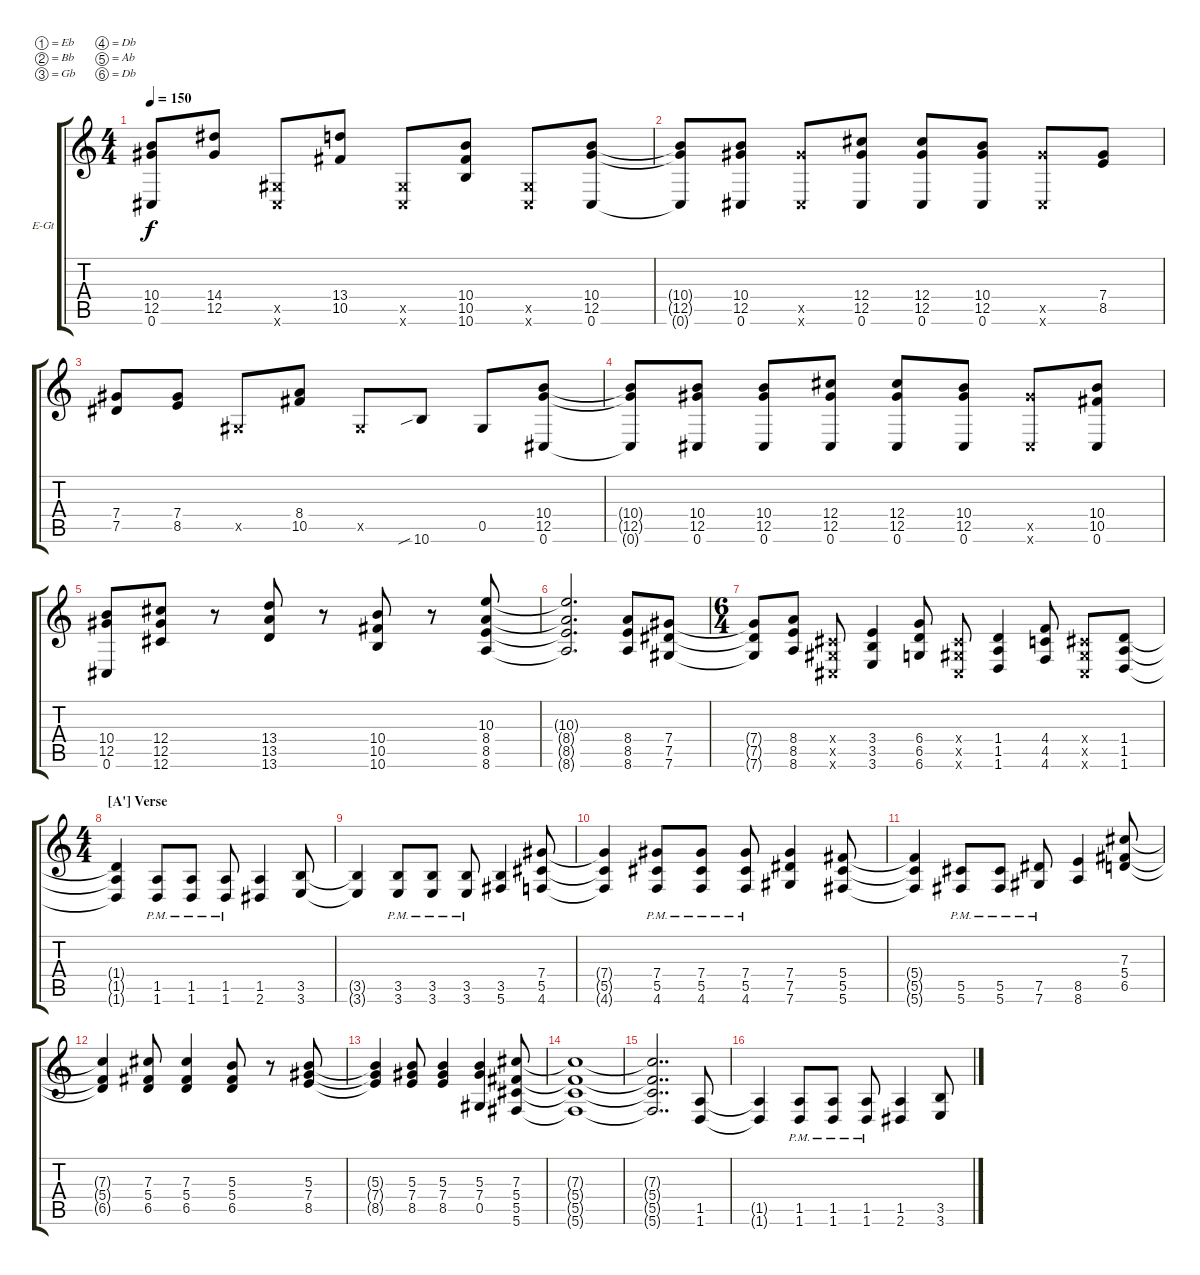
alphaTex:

\bracketExtendMode groupsimilarinstruments
\firstSystemTrackNameOrientation horizontal
\otherSystemsTrackNameOrientation horizontal
\track ("Electric Guitar" "E-Gt") {instrument overdrivenguitar}
\staff {score tabs}
\tuning (Eb4 Bb3 Gb3 Db3 Ab2 Db2)
\ts (4 4)
\tempo 150
\clef g2
\ks c
(0.6 12.5 10.4).8{dy f} (12.5 14.4).8 (0.6{x} 0.5{x}).8 (10.5 13.4).8 (0.6{x} 0.5{x}).8 (10.5 10.6 10.4).8 (0.6{x} 0.5{x}).8 (12.5 10.4 0.6).8 |
(0.6{t} 12.5{t} 10.4{t}).8 (12.5 0.6 10.4).8 (12.5{x} 0.6{x}).8 (12.5 0.6 12.4).8 (0.6 12.5 12.4).8 (0.6 12.5 10.4).8 (0.6{x} 12.5{x}).8 (8.5 7.4).8 |
(7.5 7.4).8 (8.5 7.4).8 0.5{x}.8 (10.5 8.4).8 0.5{x}.8 10.6{sib}.8 0.5.8 (12.5 0.6 10.4).8 |
(0.6{t} 12.5{t} 10.4{t}).8 (12.5 0.6 10.4).8 (12.5 0.6 10.4).8 (12.5 0.6 12.4).8 (0.6 12.5 12.4).8 (0.6 12.5 10.4).8 (0.6{x} 12.5{x}).8 (0.6 10.5 10.4).8 |
(0.6 12.5 10.4).8 (12.6 12.5 12.4).8 r.8 (13.6 13.5 13.4).8 r.8 (10.5 10.6 10.4).8 r.8 (8.6 8.5 8.4 10.3).8 |
(8.5{t} 8.6{t} 8.4{t} 10.3{t}).2{d} (8.6 8.5 8.4).8 (7.4 7.5 7.6).8 |
\ts (6 4)
(7.6{t} 7.5{t} 7.4{t}).8 (8.4 8.5 8.6).8 (0.6{x} 0.5{x} 0.4{x}).8 (3.6 3.5 3.4).4 (6.6 6.5 6.4).8 (0.4{x} 0.5{x} 0.6{x}).8 (1.6 1.5 1.4).4 (4.4 4.5 4.6).8 (0.6{x} 0.5{x} 0.4{x}).8 (1.4 1.5 1.6).8 |
\ts (4 4)
\section ("A'" "Verse")
\scale
0.485477 (1.5{t} 1.6{t} 1.4{t}).4 (1.5{pm} 1.6{pm}).8 (1.6{pm} 1.5{pm}).8 (1.6{pm} 1.5{pm}).8 (2.6 1.5).4 (3.5 3.6).8 |
\scale
0.257261 (3.5{t} 3.6{t}).4 (3.6{pm} 3.5{pm}).8 (3.5{pm} 3.6{pm}).8 (3.6{pm} 3.5{pm}).8 (3.5 5.6).4 (4.6 5.5 7.4).8 |
\scale
0.257261 (7.4{t} 5.5{t} 4.6{t}).4 (4.6{pm} 5.5{pm} 7.4{pm}).8 (4.6{pm} 5.5{pm} 7.4{pm}).8 (4.6{pm} 5.5{pm} 7.4{pm}).8 (7.6 7.5 7.4).4 (5.6 5.5 5.4).8 |
\scale
0.333333 (5.6{t} 5.5{t} 5.4{t}).4 (5.6{pm} 5.5{pm}).8 (5.5{pm} 5.6{pm}).8 (7.5{pm} 7.6{pm}).8 (8.6 8.5).4 (6.5 5.4 7.3).8 |
\scale
0.333333 (6.5{t} 5.4{t} 7.3{t}).4 (6.5 5.4 7.3).8 (6.5 5.4 7.3).4 (6.5 5.4 5.3).8 r.8 (8.5 7.4 5.3).8 |
\scale
0.333333 (8.5{t} 7.4{t} 5.3{t}).4 (8.5 7.4 5.3).8 (8.5 7.4 5.3).4 (0.5 7.4 5.3).4 (5.6 5.5 5.4 7.3).8 |
\scale
0.333333 (5.6{t} 5.5{t} 5.4{t} 7.3{t}).1 |
\scale
0.333333 (5.6{t} 5.5{t} 5.4{t} 7.3{t}).2{dd} (1.6 1.5).8 |
\scale
0.333333 (1.5{t} 1.6{t}).4 (1.5{pm} 1.6{pm}).8 (1.6{pm} 1.5{pm}).8 (1.6{pm} 1.5{pm}).8 (2.6 1.5).4 (3.5 3.6).8
